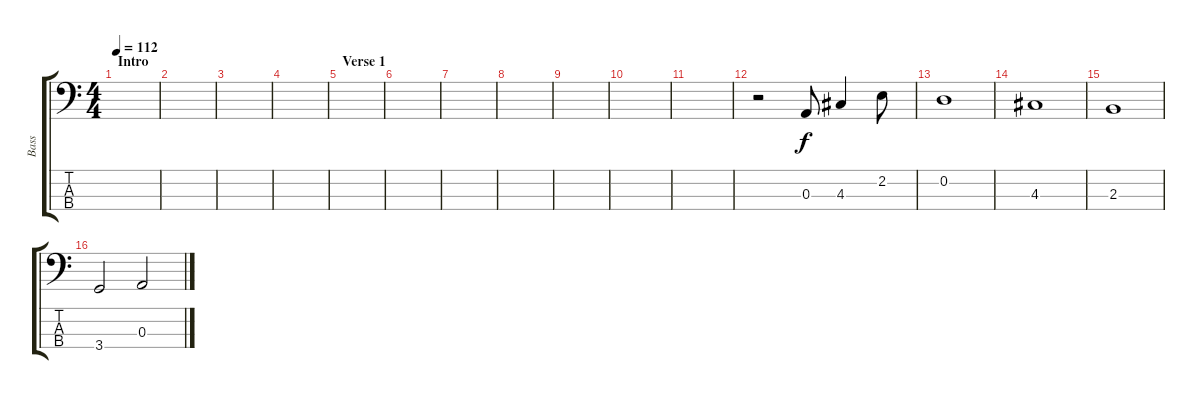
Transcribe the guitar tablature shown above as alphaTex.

\track ("Bass" "Bass") {instrument electricbassfinger}
\staff {score tabs}
\tuning (G2 D2 A1 E1) {hide}
\ts (4 4)
\section ("" "Intro")
\tempo 112
\clef f4
\ks c
|
|
|
|
\section ("" "Verse 1")
|
|
|
|
|
|
|
r.2 0.3.8 4.3.4 2.2.8 |
0.2.1 |
4.3.1 |
2.3.1 |
3.4.2 0.3.2
